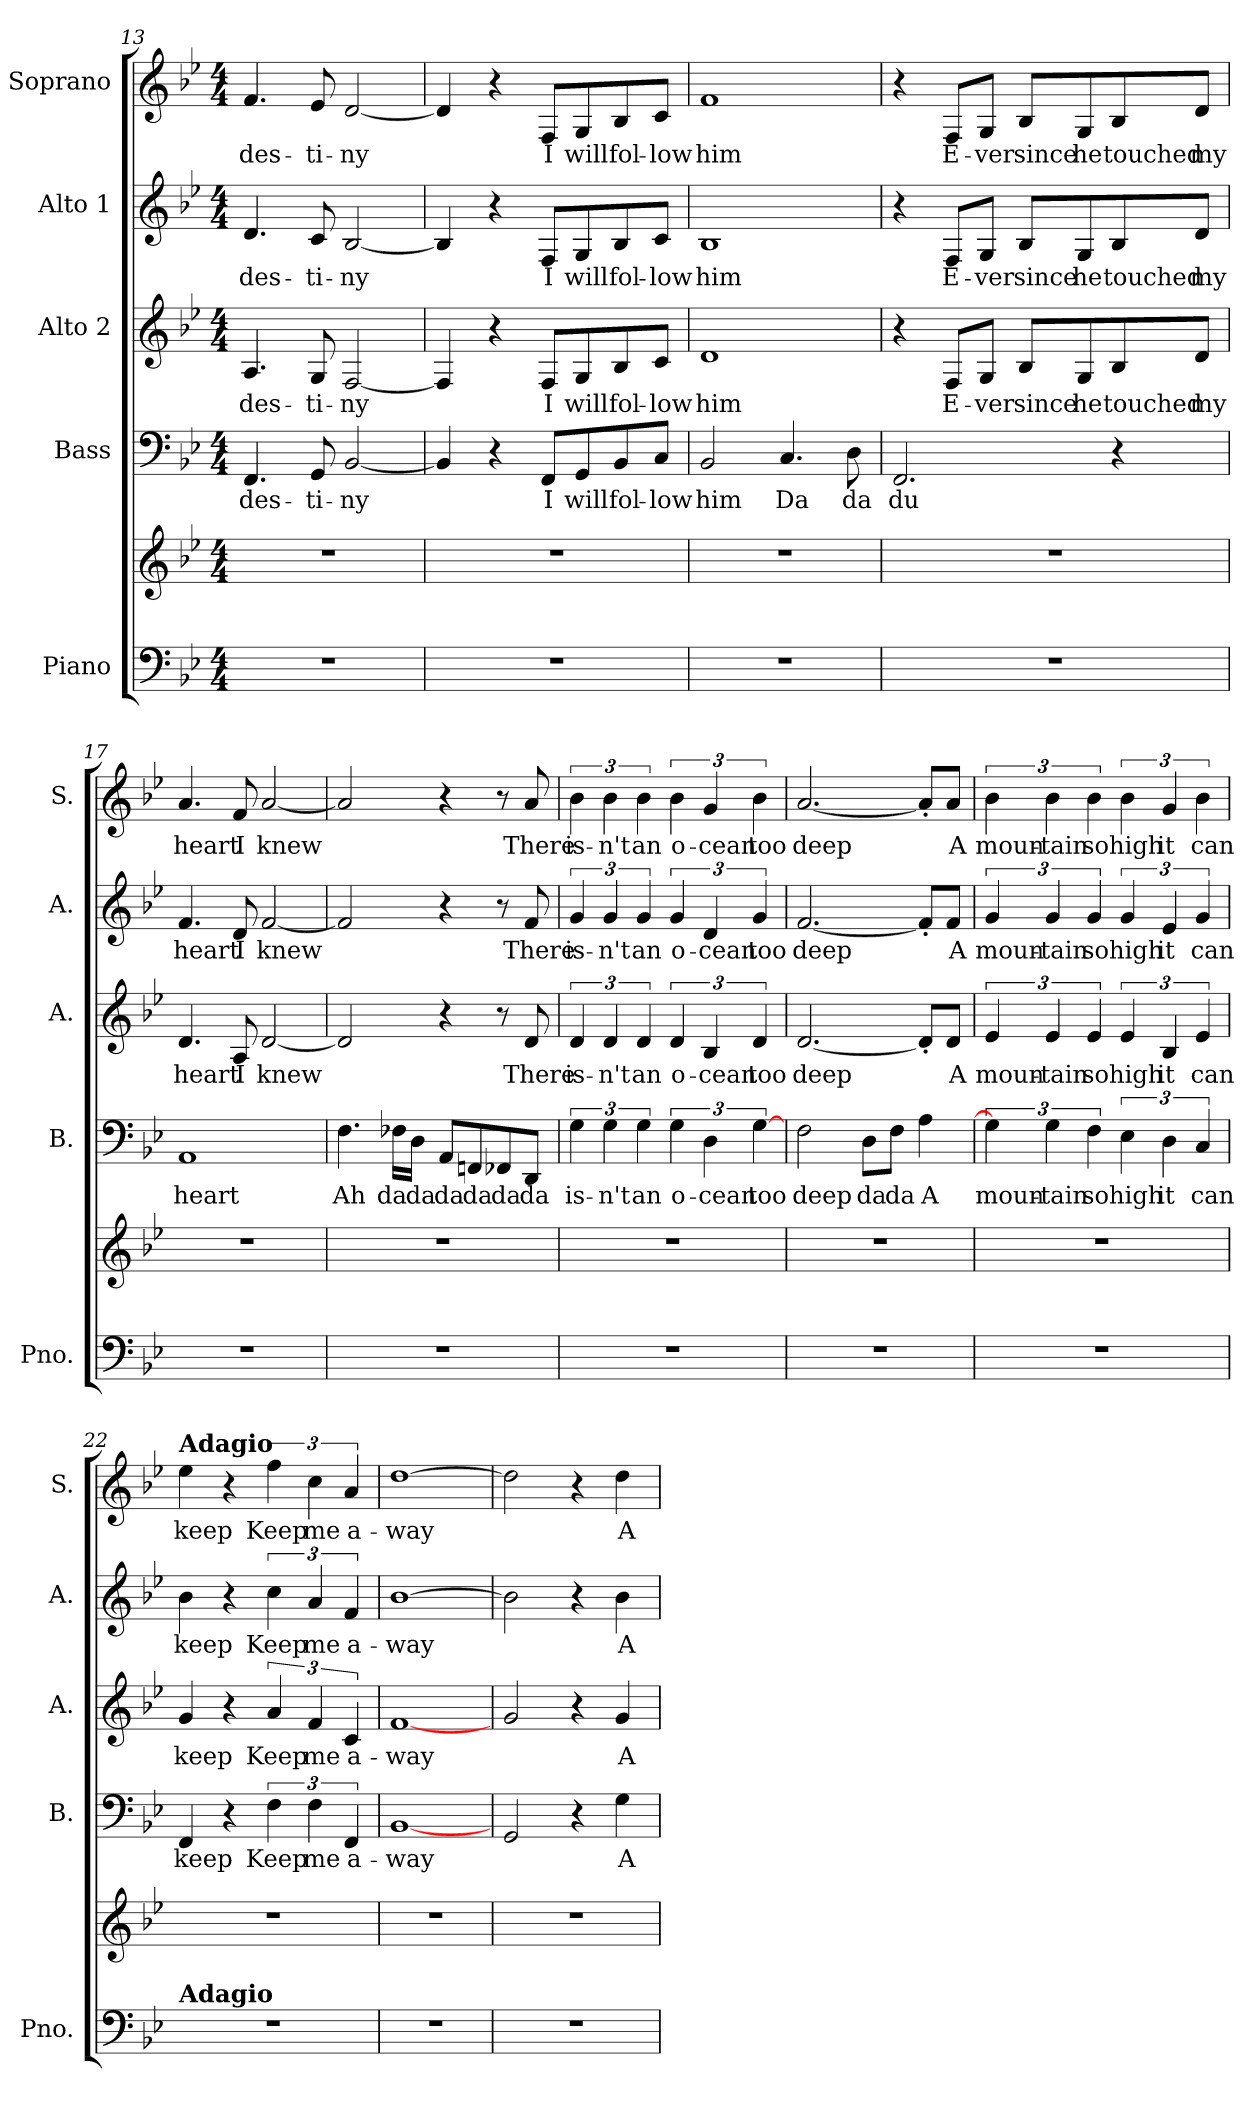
**kern	**kern	**kern	**text	**kern	**text	**kern	**text	**kern	**text
*part5	*part5	*part4	*part4	*part3	*part3	*part2	*part2	*part1	*part1
*staff6	*staff5	*staff4	*staff4	*staff3	*staff3	*staff2	*staff2	*staff1	*staff1
*I"Piano	*	*I"Bass	*	*I"Alto 2	*	*I"Alto 1	*	*I"Soprano	*
*I'Pno.	*	*I'B.	*	*I'A.	*	*I'A.	*	*I'S.	*
*clefF4	*clefG2	*clefF4	*	*clefG2	*	*clefG2	*	*clefG2	*
*k[b-e-]	*k[b-e-]	*k[b-e-]	*	*k[b-e-]	*	*k[b-e-]	*	*k[b-e-]	*
*B-:	*B-:	*B-:	*	*B-:	*	*B-:	*	*B-:	*
*M4/4	*M4/4	*M4/4	*	*M4/4	*	*M4/4	*	*M4/4	*
=13	=13	=13	=13	=13	=13	=13	=13	=13	=13
1r	1r	4.FF/	des-	4.A/	des-	4.d/	des-	4.f/	des-
.	.	8GG/	-ti-	8G/	-ti-	8c/	-ti-	8e-/	-ti-
.	.	[2BB-/	-ny	[2F/	-ny	[2B-/	-ny	[2d/	-ny
=14	=14	=14	=14	=14	=14	=14	=14	=14	=14
1r	1r	4BB-/]	.	4F/]	.	4B-/]	.	4d/]	.
.	.	4r	.	4r	.	4r	.	4r	.
.	.	8FF/L	I	8F/L	I	8F/L	I	8F/L	I
.	.	8GG/	will	8G/	will	8G/	will	8G/	will
.	.	8BB-/	fol-	8B-/	fol-	8B-/	fol-	8B-/	fol-
.	.	8C/J	-low	8c/J	-low	8c/J	-low	8c/J	-low
=15	=15	=15	=15	=15	=15	=15	=15	=15	=15
1r	1r	2BB-/	him	1d	him	1B-	him	1f	him
.	.	4.C/	Da	.	.	.	.	.	.
.	.	8D\	da	.	.	.	.	.	.
!!LO:LB:g=z
=16	=16	=16	=16	=16	=16	=16	=16	=16	=16
1r	1r	2.FF/	du	4r	.	4r	.	4r	.
.	.	.	.	8F/L	E-	8F/L	E-	8F/L	E-
.	.	.	.	8G/J	-ver	8G/J	-ver	8G/J	-ver
.	.	.	.	8B-/L	since	8B-/L	since	8B-/L	since
.	.	.	.	8G/	he	8G/	he	8G/	he
.	.	4r	.	8B-/	touched	8B-/	touched	8B-/	touched
.	.	.	.	8d/J	my	8d/J	my	8d/J	my
=17	=17	=17	=17	=17	=17	=17	=17	=17	=17
1r	1r	1AA	heart	4.d/	heart	4.f/	heart	4.a/	heart
.	.	.	.	8A/	I	8d/	I	8f/	I
.	.	.	.	[2d/	knew	[2f/	knew	[2a/	knew
=18	=18	=18	=18	=18	=18	=18	=18	=18	=18
1r	1r	4.F\	Ah	2d/]	.	2f/]	.	2a/]	.
.	.	16F-X\LL	da	.	.	.	.	.	.
.	.	16D\JJ	da	.	.	.	.	.	.
.	.	8AA/L	da	4r	.	4r	.	4r	.
.	.	8FFn/	da	.	.	.	.	.	.
.	.	8FF-X/	da	8r	.	8r	.	8r	.
.	.	8DD/J	da	8d/	There	8f/	There	8a/	There
=19	=19	=19	=19	=19	=19	=19	=19	=19	=19
1r	1r	6G\	is-	6d/	is-	6g/	is-	6b-\	is-
.	.	6G\	-n't	6d/	-n't	6g/	-n't	6b-\	-n't
.	.	6G\	an	6d/	an	6g/	an	6b-\	an
.	.	6G\	o-	6d/	o-	6g/	o-	6b-\	o-
.	.	6D\	-cean	6B-/	-cean	6d/	-cean	6g/	-cean
.	.	[6G\	too	6d/	too	6g/	too	6b-\	too
=20	=20	=20	=20	=20	=20	=20	=20	=20	=20
1r	1r	2F\	deep	[2.d/	deep	[2.f/	deep	[2.a/	deep
.	.	8D\L	da	.	.	.	.	.	.
.	.	8F\J	da	.	.	.	.	.	.
.	.	4A\	A	8d'/L]	.	8f'/L]	.	8a'/L]	.
.	.	.	.	8d/J	A	8f/J	A	8a/J	A
=21	=21	=21	=21	=21	=21	=21	=21	=21	=21
1r	1r	6G\]	moun-	6e-/	moun-	6g/	moun-	6b-\	moun-
.	.	6G\	-tain	6e-/	-tain	6g/	-tain	6b-\	-tain
.	.	6F\	so	6e-/	so	6g/	so	6b-\	so
.	.	6E-\	high	6e-/	high	6g/	high	6b-\	high
.	.	6D\	it	6B-/	it	6e-/	it	6g/	it
.	.	6C/	can	6e-/	can	6g/	can	6b-\	can
!!LO:PB:g=z
=22	=22	=22	=22	=22	=22	=22	=22	=22	=22
*	*	*	*	*	*	*	*	*MM60	*
!	!	!	!	!	!	!	!	!LO:TX:a:B:t=Adagio	!
!LO:TX:a:B:t=Adagio	!	!	!	!	!	!	!	!	!
1r	1r	4FF/	keep	4g/	keep	4b-\	keep	4ee-\	keep
.	.	4r	.	4r	.	4r	.	4r	.
.	.	6F\	Keep	6a/	Keep	6cc\	Keep	6ff\	Keep
.	.	6F\	me	6f/	me	6a/	me	6cc\	me
.	.	6FF/	a-	6c/	a-	6f/	a-	6a/	a-
=23	=23	=23	=23	=23	=23	=23	=23	=23	=23
1r	1r	[1BB-	-way	[1f	-way	[1b-	-way	[1dd	-way
=24	=24	=24	=24	=24	=24	=24	=24	=24	=24
1r	1r	2GG/	.	2g/	.	2b-\]	.	2dd\]	.
.	.	4r	.	4r	.	4r	.	4r	.
.	.	4G\	A-	4g/	A-	4b-\	A-	4dd\	A-
=	=	=	=	=	=	=	=	=	=
*-	*-	*-	*-	*-	*-	*-	*-	*-	*-
